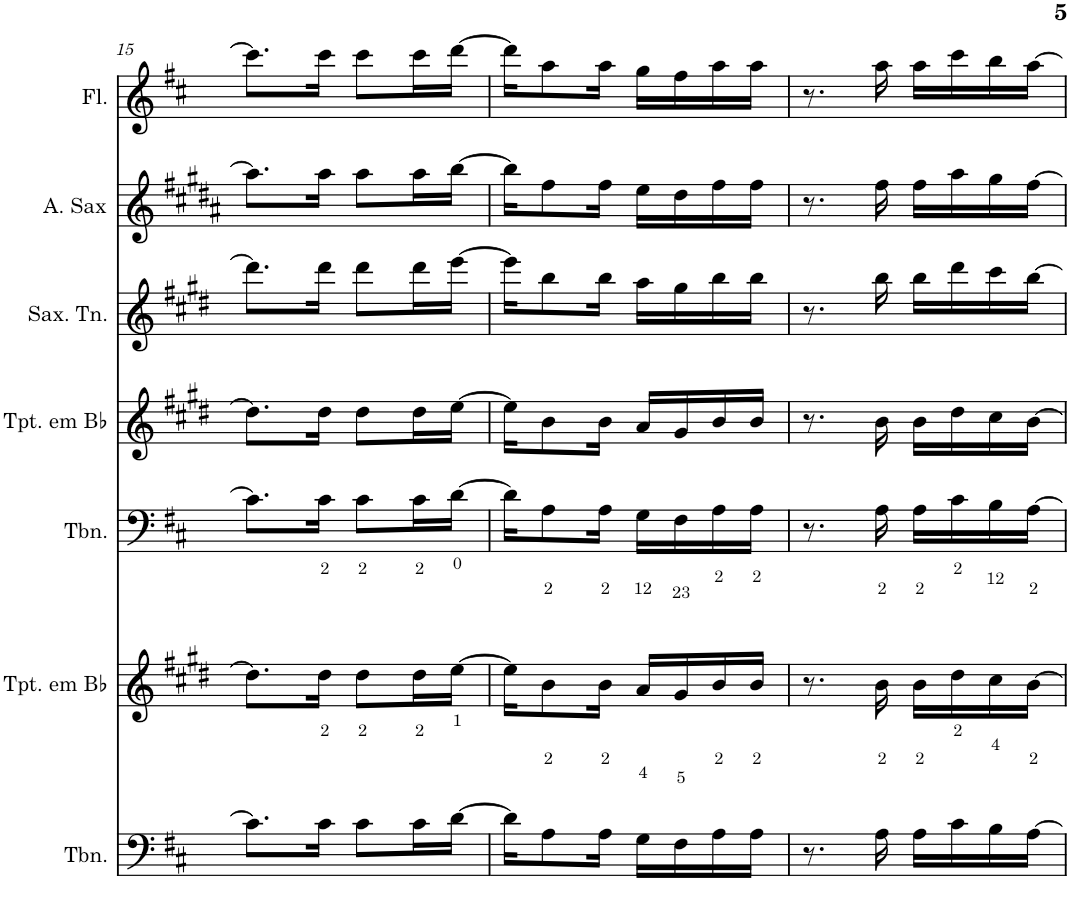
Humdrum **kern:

**kern	**kern	**kern	**kern	**kern	**kern	**kern
*part7	*part6	*part5	*part4	*part3	*part2	*part1
*staff7	*staff6	*staff5	*staff4	*staff3	*staff2	*staff1
*I"Trombone	*I"Trompete em Bb	*I"Trombone	*I"Trompete em Bb	*I"Saxofone Tenor	*I"Saxofone Alto	*I"Flauta Transversal
*I'Tbn.	*I'Tpt. em Bb	*I'Tbn.	*I'Tpt. em Bb	*I'Sax. Tn.	*	*I'Fl.
!!LO:PB:g=z
*clefF4	*clefG2	*clefF4	*clefG2	*clefG2	*clefG2	*clefG2
*	*Trd1c2	*	*Trd1c2	*Trd8c14	*Trd5c9	*
*k[f#c#]	*k[f#c#g#d#]	*k[f#c#]	*k[f#c#g#d#]	*k[f#c#g#d#]	*k[f#c#g#d#a#]	*k[f#c#]
*M2/4	*M2/4	*M2/4	*M2/4	*M2/4	*M2/4	*M2/4
=15	=15	=15	=15	=15	=15	=15
8.c#\L]	8.dd#\L]	8.c#\L]	8.dd#\L]	8.ddd#\L]	8.aa#\L]	8.ccc#\L]
16c#\Jk	16dd#\Jk	16c#\Jk	16dd#\Jk	16ddd#\Jk	16aa#\Jk	16ccc#\Jk
8c#\L	8dd#\L	8c#\L	8dd#\L	8ddd#\L	8aa#\L	8ccc#\L
16c#\L	16dd#\L	16c#\L	16dd#\L	16ddd#\L	16aa#\L	16ccc#\L
[16d\JJ	[16ee\JJ	[16d\JJ	[16ee\JJ	[16eee\JJ	[16bb\JJ	[16ddd\JJ
=16	=16	=16	=16	=16	=16	=16
16d\KL]	16ee\KL]	16d\KL]	16ee\KL]	16eee\KL]	16bb\KL]	16ddd\KL]
8A\	8b\	8A\	8b\	8bb\	8ff#\	8aa\
16A\Jk	16b\Jk	16A\Jk	16b\Jk	16bb\Jk	16ff#\Jk	16aa\Jk
16G\LL	16a/LL	16G\LL	16a/LL	16aa\LL	16ee\LL	16gg\LL
16F#\	16g#/	16F#\	16g#/	16gg#\	16dd#\	16ff#\
16A\	16b/	16A\	16b/	16bb\	16ff#\	16aa\
16A\JJ	16b/JJ	16A\JJ	16b/JJ	16bb\JJ	16ff#\JJ	16aa\JJ
=17	=17	=17	=17	=17	=17	=17
8.r	8.r	8.r	8.r	8.r	8.r	8.r
16A\	16b\	16A\	16b\	16bb\	16ff#\	16aa\
16A\LL	16b\LL	16A\LL	16b\LL	16bb\LL	16ff#\LL	16aa\LL
16c#\	16dd#\	16c#\	16dd#\	16ddd#\	16aa#\	16ccc#\
16B\	16cc#\	16B\	16cc#\	16ccc#\	16gg#\	16bb\
[16A\JJ	[16b\JJ	[16A\JJ	[16b\JJ	[16bb\JJ	[16ff#\JJ	[16aa\JJ
=	=	=	=	=	=	=
*-	*-	*-	*-	*-	*-	*-
